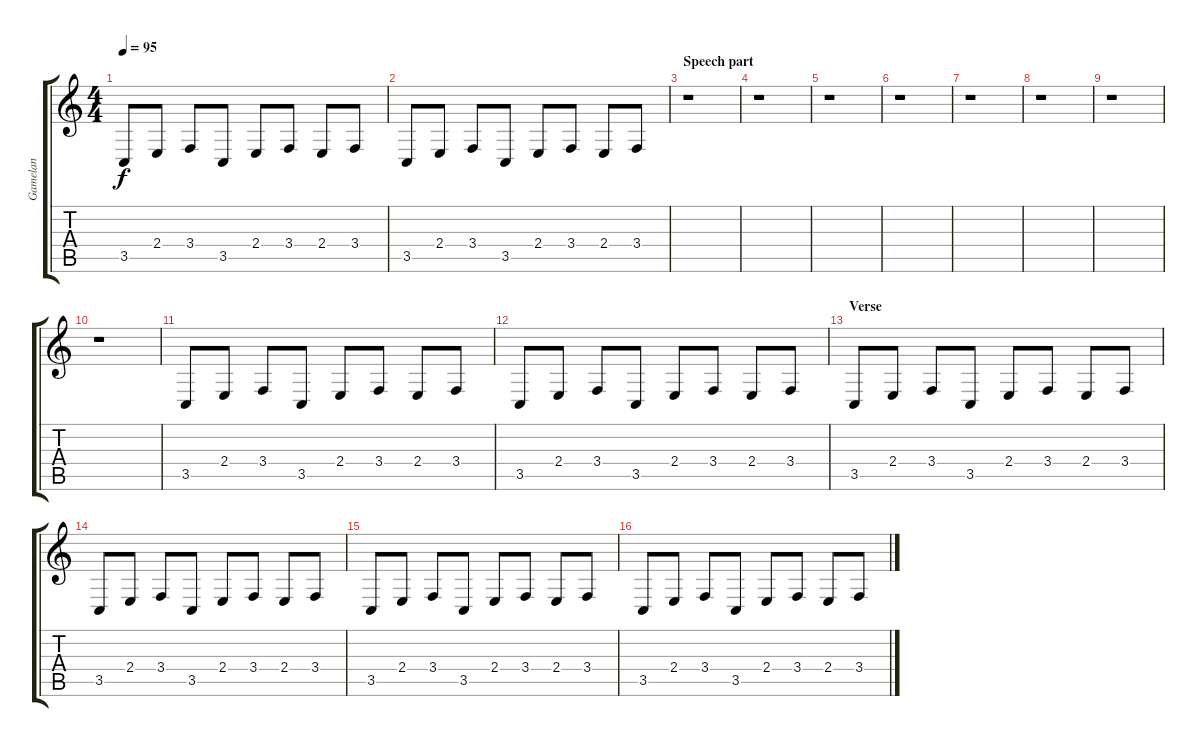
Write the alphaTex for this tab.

\track ("Gamelan" "Gamelan") {instrument vibraphone}
\staff {score tabs}
\tuning (E4 B3 G3 D3 A2 E2) {hide}
\ts (4 4)
\tempo 95
\clef g2
\ks c
3.5.8{dy f} 2.4.8 3.4.8 3.5.8 2.4.8 3.4.8 2.4.8 3.4.8 |
3.5.8 2.4.8 3.4.8 3.5.8 2.4.8 3.4.8 2.4.8 3.4.8 |
\section ("" "Speech part")
r.1 |
r.1 |
r.1 |
r.1 |
r.1 |
r.1 |
r.1 |
r.1 |
3.5.8 2.4.8 3.4.8 3.5.8 2.4.8 3.4.8 2.4.8 3.4.8 |
3.5.8 2.4.8 3.4.8 3.5.8 2.4.8 3.4.8 2.4.8 3.4.8 |
\section ("" "Verse")
3.5.8 2.4.8 3.4.8 3.5.8 2.4.8 3.4.8 2.4.8 3.4.8 |
3.5.8 2.4.8 3.4.8 3.5.8 2.4.8 3.4.8 2.4.8 3.4.8 |
3.5.8 2.4.8 3.4.8 3.5.8 2.4.8 3.4.8 2.4.8 3.4.8 |
3.5.8 2.4.8 3.4.8 3.5.8 2.4.8 3.4.8 2.4.8 3.4.8
